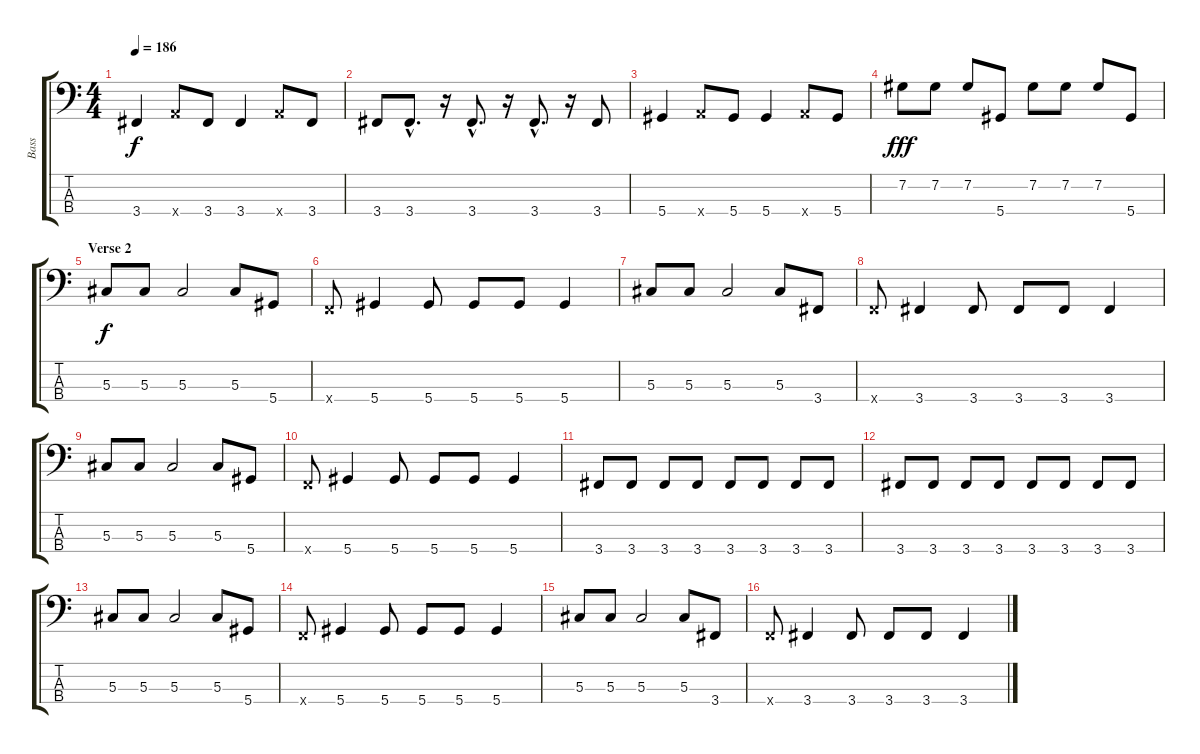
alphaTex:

\track ("Bass" "Bass") {instrument electricbasspick}
\staff {score tabs}
\tuning (Gb2 Db2 Ab1 Eb1) {hide}
\ts (4 4)
\tempo 186
\clef f4
\ks c
3.4.4{dy f} 6.4{x}.8 3.4.8 3.4.4 6.4{x}.8 3.4.8 |
3.4.8 3.4{hac}.8{d} r.16 3.4{hac}.8{d} r.16 3.4{hac}.8{d} r.16 3.4.8 |
5.4.4 6.4{x}.8 5.4.8 5.4.4 6.4{x}.8 5.4.8 |
7.2.8{dy fff} 7.2.8 7.2.8 5.4.8 7.2.8 7.2.8 7.2.8 5.4.8 |
\section ("" "Verse 2")
5.3.8{dy f} 5.3.8 5.3.2 5.3.8 5.4.8 |
2.4{x}.8 5.4.4 5.4.8 5.4.8 5.4.8 5.4.4 |
5.3.8 5.3.8 5.3.2 5.3.8 3.4.8 |
2.4{x}.8 3.4.4 3.4.8 3.4.8 3.4.8 3.4.4 |
5.3.8 5.3.8 5.3.2 5.3.8 5.4.8 |
2.4{x}.8 5.4.4 5.4.8 5.4.8 5.4.8 5.4.4 |
3.4.8 3.4.8 3.4.8 3.4.8 3.4.8 3.4.8 3.4.8 3.4.8 |
3.4.8 3.4.8 3.4.8 3.4.8 3.4.8 3.4.8 3.4.8 3.4.8 |
5.3.8 5.3.8 5.3.2 5.3.8 5.4.8 |
2.4{x}.8 5.4.4 5.4.8 5.4.8 5.4.8 5.4.4 |
5.3.8 5.3.8 5.3.2 5.3.8 3.4.8 |
2.4{x}.8 3.4.4 3.4.8 3.4.8 3.4.8 3.4.4
